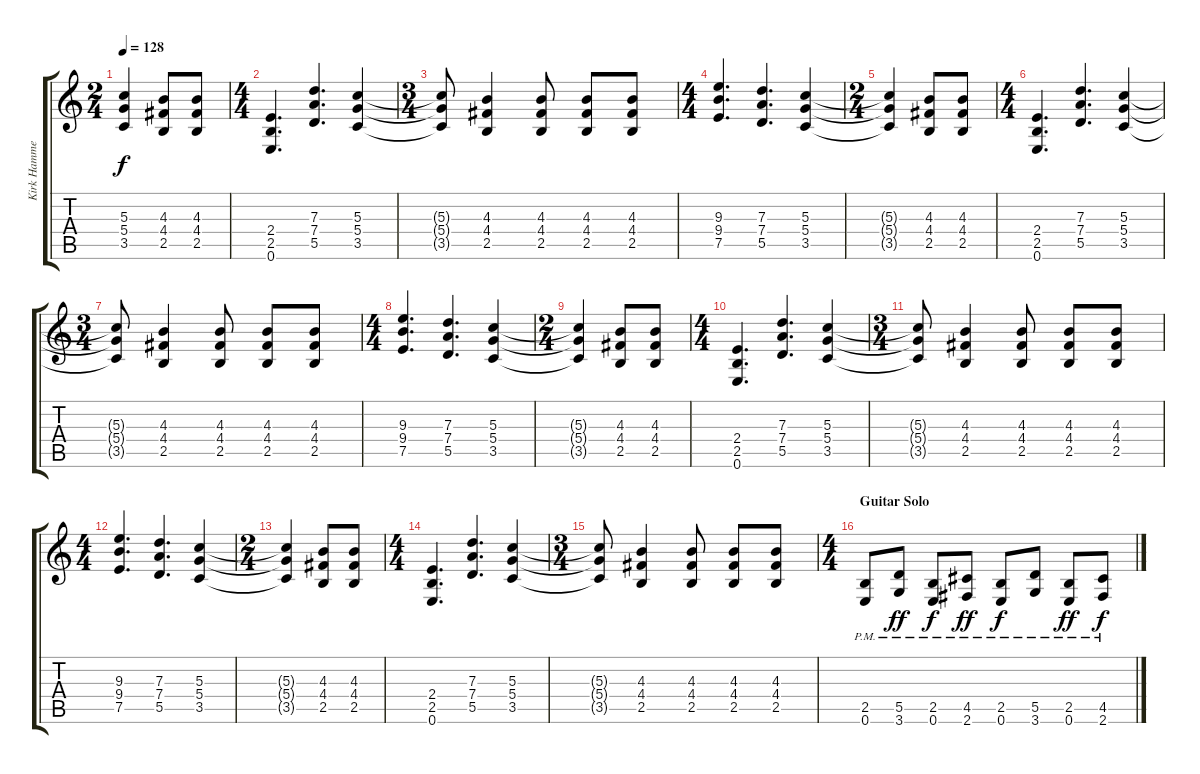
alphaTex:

\track ("Kirk Hammet (Guitar 2)" "Kirk Hamme") {instrument distortionguitar}
\staff {score tabs}
\tuning (E4 B3 G3 D3 A2 E2) {hide}
\ts (2 4)
\tempo 128
\clef g2
\ks c
(5.3{t} 5.4{t} 3.5{t}).4{dy f} (4.3 4.4 2.5).8 (4.3 4.4 2.5).8 |
\ts (4 4)
(2.4 2.5 0.6).4{d} (7.3 7.4 5.5).4{d} (5.3 5.4 3.5).4 |
\ts (3 4)
(5.3{t} 5.4{t} 3.5{t}).8 (4.3 4.4 2.5).4 (4.3 4.4 2.5).8 (4.3 4.4 2.5).8 (4.3 4.4 2.5).8 |
\ts (4 4)
(9.3 9.4 7.5).4{d} (7.3 7.4 5.5).4{d} (5.3 5.4 3.5).4 |
\ts (2 4)
(5.3{t} 5.4{t} 3.5{t}).4 (4.3 4.4 2.5).8 (4.3 4.4 2.5).8 |
\ts (4 4)
(2.4 2.5 0.6).4{d} (7.3 7.4 5.5).4{d} (5.3 5.4 3.5).4 |
\ts (3 4)
(5.3{t} 5.4{t} 3.5{t}).8 (4.3 4.4 2.5).4 (4.3 4.4 2.5).8 (4.3 4.4 2.5).8 (4.3 4.4 2.5).8 |
\ts (4 4)
(9.3 9.4 7.5).4{d} (7.3 7.4 5.5).4{d} (5.3 5.4 3.5).4 |
\ts (2 4)
(5.3{t} 5.4{t} 3.5{t}).4 (4.3 4.4 2.5).8 (4.3 4.4 2.5).8 |
\ts (4 4)
(2.4 2.5 0.6).4{d} (7.3 7.4 5.5).4{d} (5.3 5.4 3.5).4 |
\ts (3 4)
(5.3{t} 5.4{t} 3.5{t}).8 (4.3 4.4 2.5).4 (4.3 4.4 2.5).8 (4.3 4.4 2.5).8 (4.3 4.4 2.5).8 |
\ts (4 4)
(9.3 9.4 7.5).4{d} (7.3 7.4 5.5).4{d} (5.3 5.4 3.5).4 |
\ts (2 4)
(5.3{t} 5.4{t} 3.5{t}).4 (4.3 4.4 2.5).8 (4.3 4.4 2.5).8 |
\ts (4 4)
(2.4 2.5 0.6).4{d} (7.3 7.4 5.5).4{d} (5.3 5.4 3.5).4 |
\ts (3 4)
(5.3{t} 5.4{t} 3.5{t}).8 (4.3 4.4 2.5).4 (4.3 4.4 2.5).8 (4.3 4.4 2.5).8 (4.3 4.4 2.5).8 |
\ts (4 4)
\section ("" "Guitar Solo")
(2.5 0.6{pm}).8 (5.5 3.6{pm}).8{dy ff} (2.5 0.6{pm}).8{dy f} (4.5 2.6{pm}).8{dy ff} (2.5 0.6{pm}).8{dy f} (5.5 3.6{pm}).8 (2.5 0.6{pm}).8{dy ff} (4.5 2.6{pm}).8{dy f}
